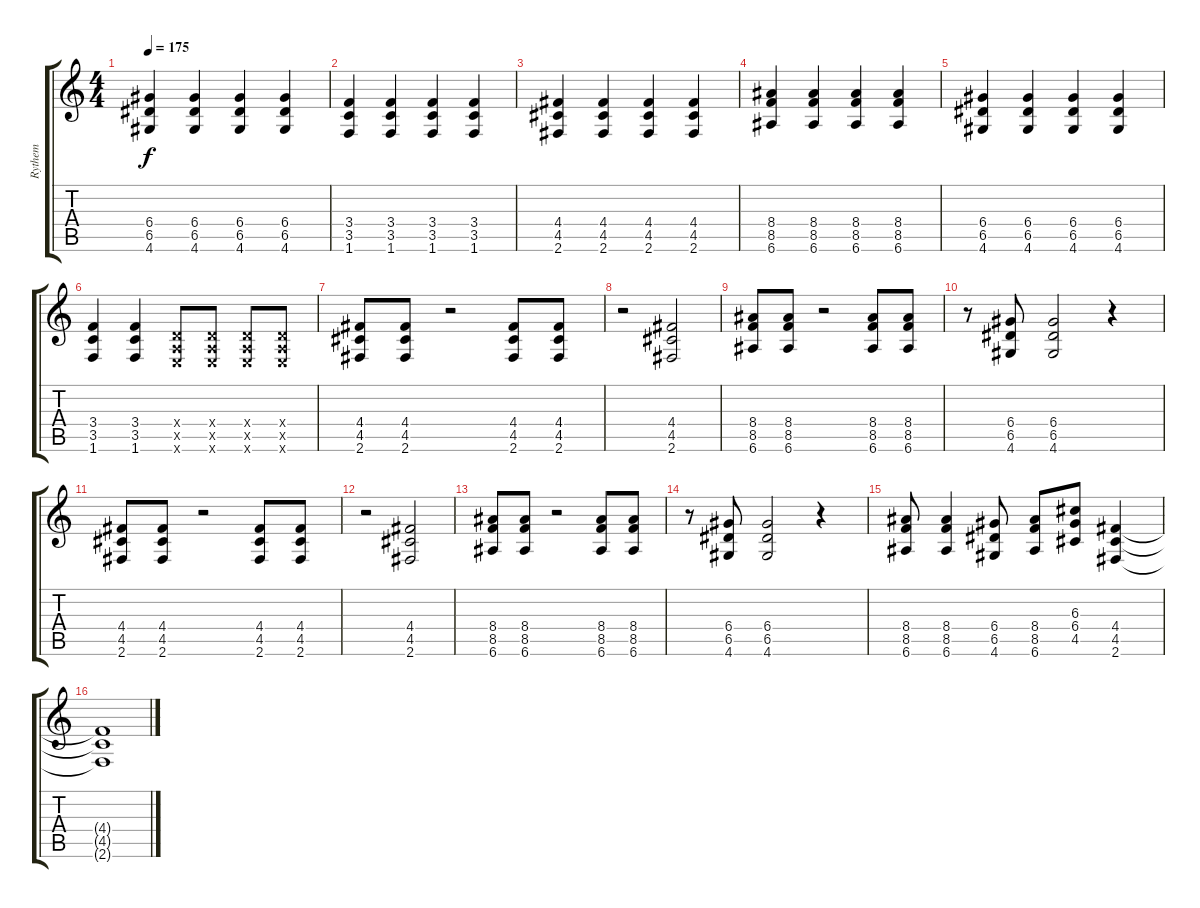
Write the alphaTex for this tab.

\track ("Rythem" "Rythem") {instrument distortionguitar}
\staff {score tabs}
\tuning (E4 B3 G3 D3 A2 E2) {hide}
\ts (4 4)
\tempo 175
\clef g2
\ks c
(6.4 6.5 4.6).4{dy f} (6.4 6.5 4.6).4 (6.4 6.5 4.6).4 (6.4 6.5 4.6).4 |
(3.4 3.5 1.6).4 (3.4 3.5 1.6).4 (3.4 3.5 1.6).4 (3.4 3.5 1.6).4 |
(4.4 4.5 2.6).4 (4.4 4.5 2.6).4 (4.4 4.5 2.6).4 (4.4 4.5 2.6).4 |
(8.4 8.5 6.6).4 (8.4 8.5 6.6).4 (8.4 8.5 6.6).4 (8.4 8.5 6.6).4 |
(6.4 6.5 4.6).4 (6.4 6.5 4.6).4 (6.4 6.5 4.6).4 (6.4 6.5 4.6).4 |
(3.4 3.5 1.6).4 (3.4 3.5 1.6).4 (0.4{x} 0.5{x} 0.6{x}).8 (0.4{x} 0.5{x} 0.6{x}).8 (0.4{x} 0.5{x} 0.6{x}).8 (0.4{x} 0.5{x} 0.6{x}).8 |
(4.4 4.5 2.6).8 (4.4 4.5 2.6).8 r.2 (4.4 4.5 2.6).8 (4.4 4.5 2.6).8 |
r.2 (4.4 4.5 2.6).2 |
(8.4 8.5 6.6).8 (8.4 8.5 6.6).8 r.2 (8.4 8.5 6.6).8 (8.4 8.5 6.6).8 |
r.8 (6.4 6.5 4.6).8 (6.4 6.5 4.6).2 r.4 |
(4.4 4.5 2.6).8 (4.4 4.5 2.6).8 r.2 (4.4 4.5 2.6).8 (4.4 4.5 2.6).8 |
r.2 (4.4 4.5 2.6).2 |
(8.4 8.5 6.6).8 (8.4 8.5 6.6).8 r.2 (8.4 8.5 6.6).8 (8.4 8.5 6.6).8 |
r.8 (6.4 6.5 4.6).8 (6.4 6.5 4.6).2 r.4 |
(8.4 8.5 6.6).8 (8.4 8.5 6.6).4 (6.4 6.5 4.6).8 (8.4 8.5 6.6).8 (6.3 6.4 4.5).8 (4.4 4.5 2.6).4 |
(4.4{t} 4.5{t} 2.6{t}).1
